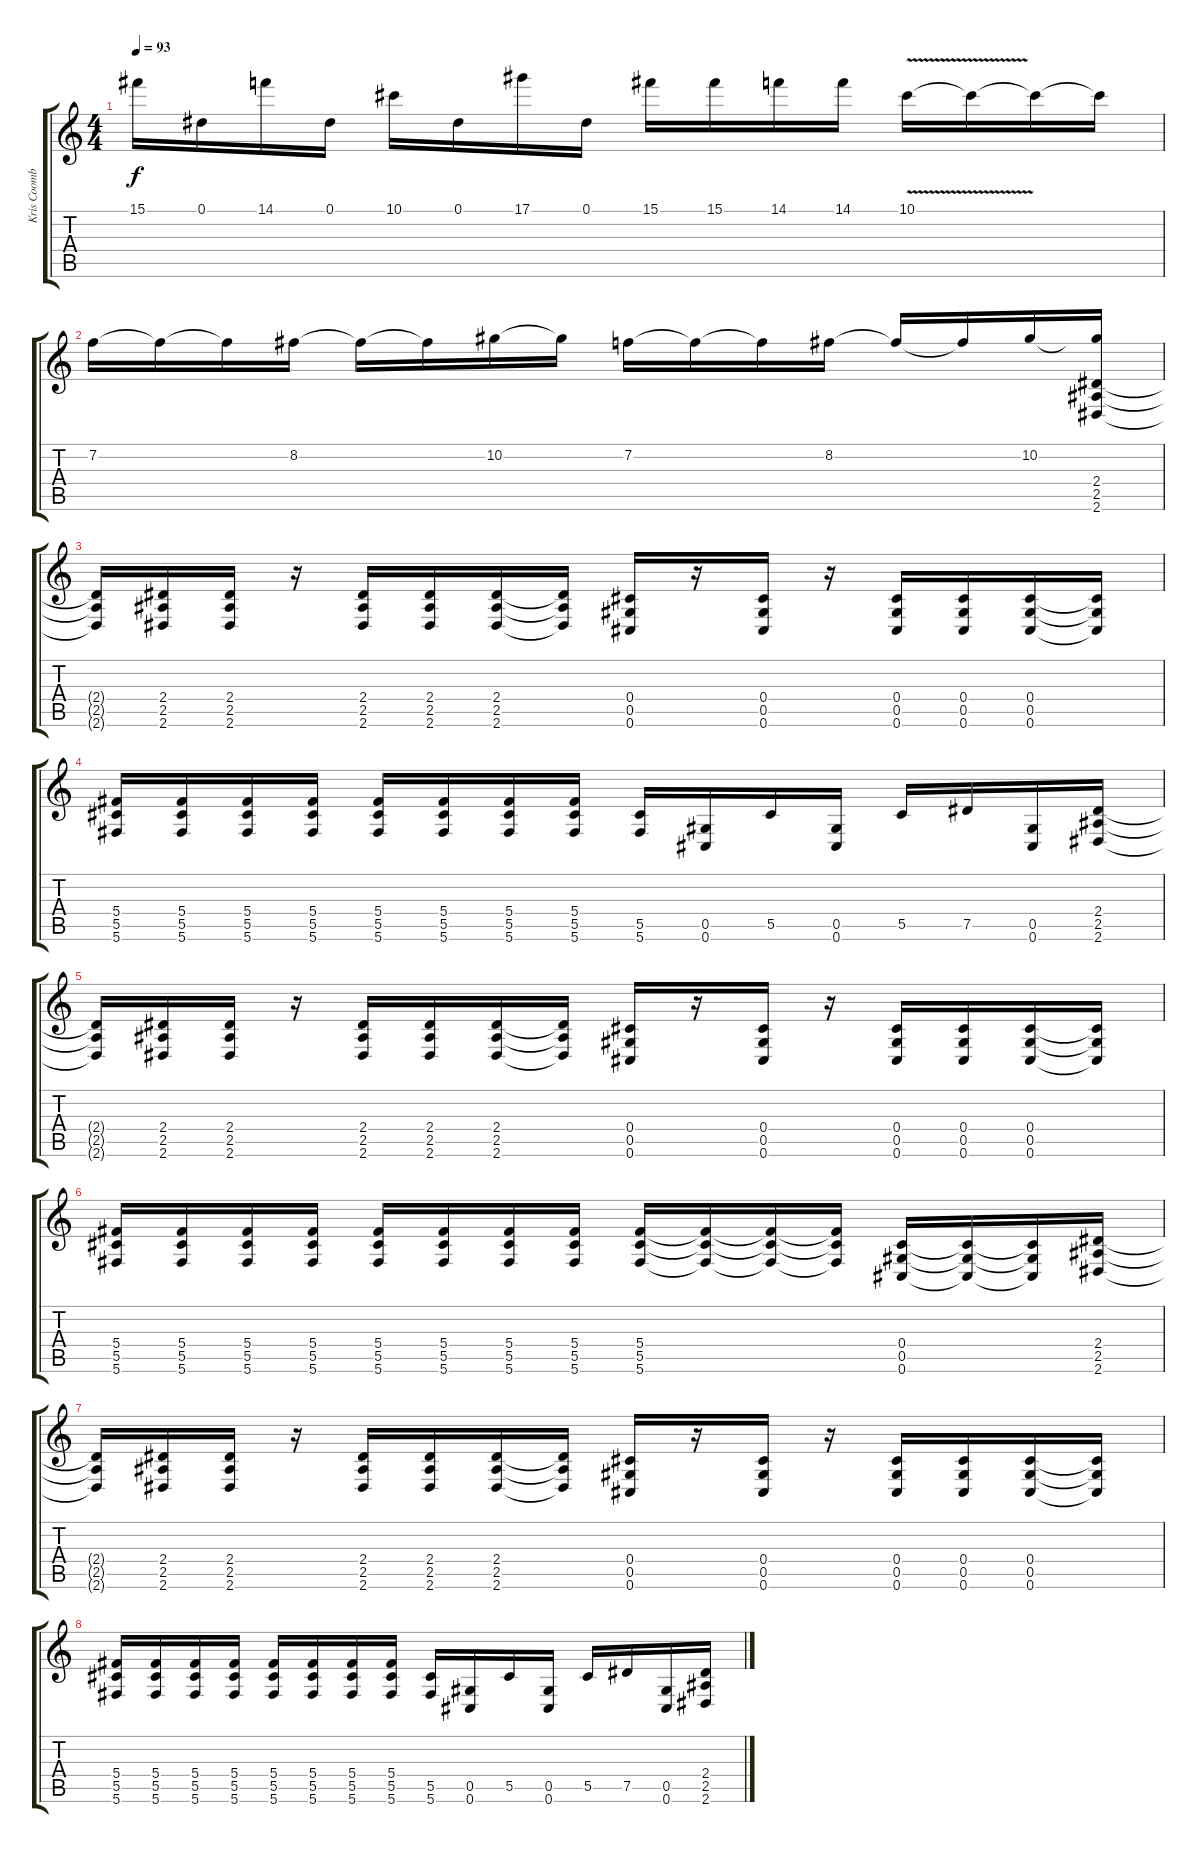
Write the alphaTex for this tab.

\track ("Kris Coombs" "Kris Coomb") {instrument distortionguitar}
\staff {score tabs}
\tuning (Eb4 Bb3 Gb3 Db3 Ab2 Db2) {hide}
\ts (4 4)
\tempo 93
\clef g2
\ks c
15.1.16{dy f} 0.1.16 14.1.16 0.1.16 10.1.16 0.1.16 17.1.16 0.1.16 15.1.16 15.1.16 14.1.16 14.1.16 10.1{v}.16 10.1{t}.16 10.1{t}.16 10.1{t}.16 |
7.2.16 7.2{t}.16 7.2{t}.16 8.2.16 8.2{t}.16 8.2{t}.16 10.2.16 10.2{t}.16 7.2.16 7.2{t}.16 7.2{t}.16 8.2.16 8.2{t}.16 8.2{t}.16 10.2.16 (10.2{t} 2.4 2.5 2.6).16 |
(2.4{t} 2.5{t} 2.6{t}).16 (2.4 2.5 2.6).16 (2.4 2.5 2.6).16 r.16 (2.4 2.5 2.6).16 (2.4 2.5 2.6).16 (2.4 2.5 2.6).16 (2.4{t} 2.5{t} 2.6{t}).16 (0.4 0.5 0.6).16 r.16 (0.4 0.5 0.6).16 r.16 (0.4 0.5 0.6).16 (0.4 0.5 0.6).16 (0.4 0.5 0.6).16 (0.4{t} 0.5{t} 0.6{t}).16 |
(5.4 5.5 5.6).16 (5.4 5.5 5.6).16 (5.4 5.5 5.6).16 (5.4 5.5 5.6).16 (5.4 5.5 5.6).16 (5.4 5.5 5.6).16 (5.4 5.5 5.6).16 (5.4 5.5 5.6).16 (5.5 5.6).16 (0.5 0.6).16 5.5.16 (0.5 0.6).16 5.5.16 7.5.16 (0.5 0.6).16 (2.4 2.5 2.6).16 |
(2.4{t} 2.5{t} 2.6{t}).16 (2.4 2.5 2.6).16 (2.4 2.5 2.6).16 r.16 (2.4 2.5 2.6).16 (2.4 2.5 2.6).16 (2.4 2.5 2.6).16 (2.4{t} 2.5{t} 2.6{t}).16 (0.4 0.5 0.6).16 r.16 (0.4 0.5 0.6).16 r.16 (0.4 0.5 0.6).16 (0.4 0.5 0.6).16 (0.4 0.5 0.6).16 (0.4{t} 0.5{t} 0.6{t}).16 |
(5.4 5.5 5.6).16 (5.4 5.5 5.6).16 (5.4 5.5 5.6).16 (5.4 5.5 5.6).16 (5.4 5.5 5.6).16 (5.4 5.5 5.6).16 (5.4 5.5 5.6).16 (5.4 5.5 5.6).16 (5.4 5.5 5.6).16 (5.4{t} 5.5{t} 5.6{t}).16 (5.4{t} 5.5{t} 5.6{t}).16 (5.4{t} 5.5{t} 5.6{t}).16 (0.4 0.5 0.6).16 (0.4{t} 0.5{t} 0.6{t}).16 (0.4{t} 0.5{t} 0.6{t}).16 (2.4 2.5 2.6).16 |
(2.4{t} 2.5{t} 2.6{t}).16 (2.4 2.5 2.6).16 (2.4 2.5 2.6).16 r.16 (2.4 2.5 2.6).16 (2.4 2.5 2.6).16 (2.4 2.5 2.6).16 (2.4{t} 2.5{t} 2.6{t}).16 (0.4 0.5 0.6).16 r.16 (0.4 0.5 0.6).16 r.16 (0.4 0.5 0.6).16 (0.4 0.5 0.6).16 (0.4 0.5 0.6).16 (0.4{t} 0.5{t} 0.6{t}).16 |
(5.4 5.5 5.6).16 (5.4 5.5 5.6).16 (5.4 5.5 5.6).16 (5.4 5.5 5.6).16 (5.4 5.5 5.6).16 (5.4 5.5 5.6).16 (5.4 5.5 5.6).16 (5.4 5.5 5.6).16 (5.5 5.6).16 (0.5 0.6).16 5.5.16 (0.5 0.6).16 5.5.16 7.5.16 (0.5 0.6).16 (2.4 2.5 2.6).16
